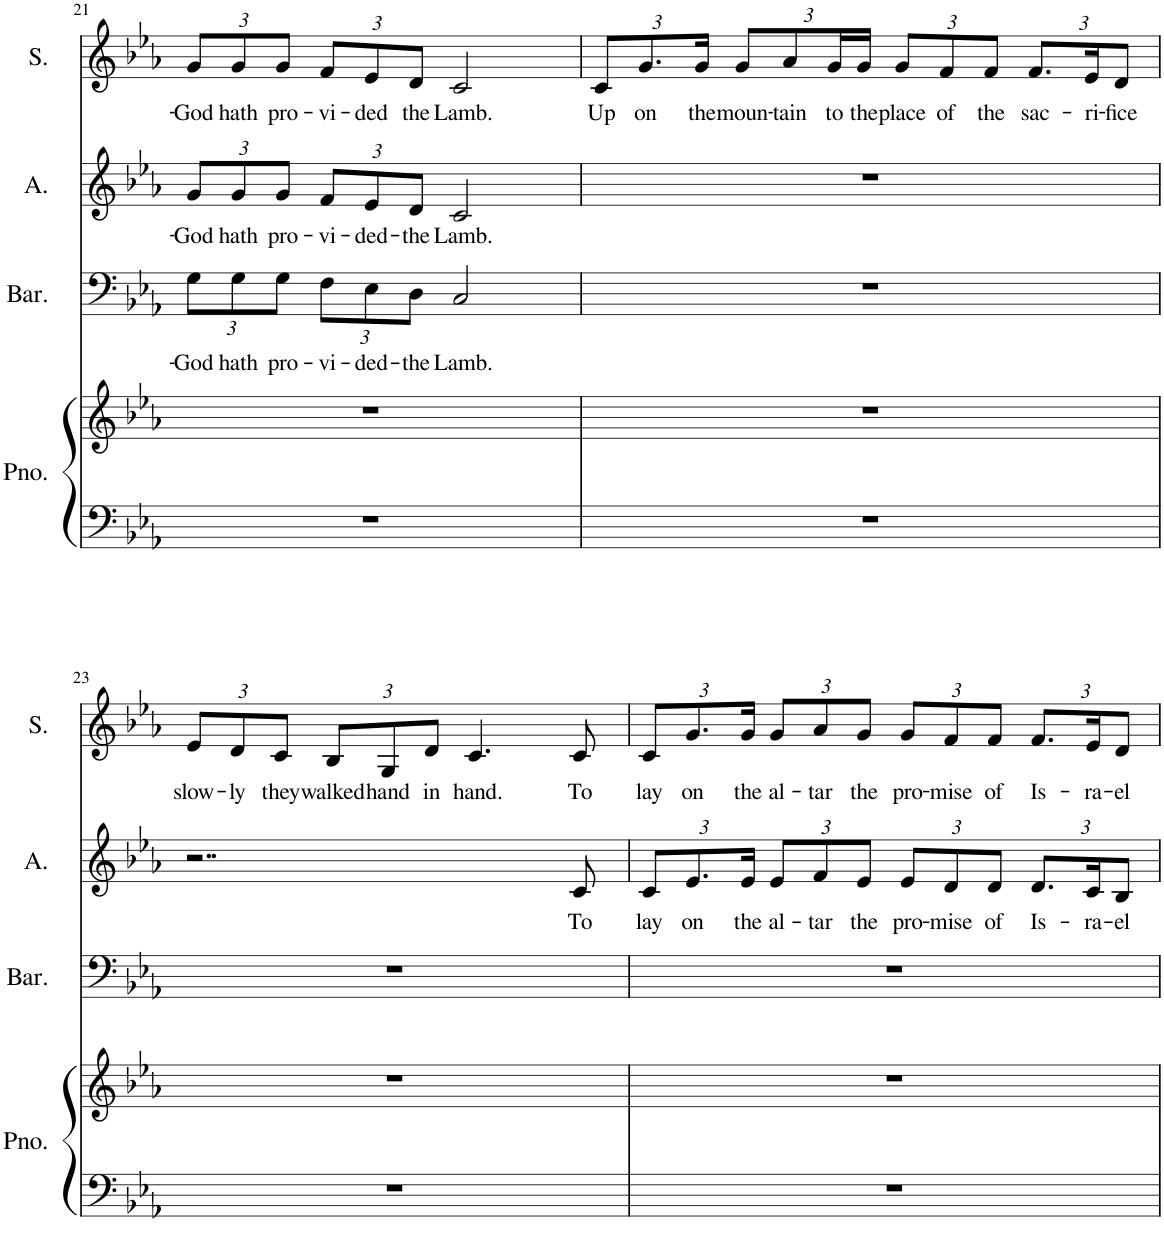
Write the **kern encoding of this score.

**kern	**kern	**kern	**text	**kern	**text	**kern	**text
*part4	*part4	*part3	*part3	*part2	*part2	*part1	*part1
*staff5	*staff4	*staff3	*staff3	*staff2	*staff2	*staff1	*staff1
*I"Piano	*	*I"Baritone	*	*I"Alto	*	*I"Soprano	*
*I'Pno.	*	*I'Bar.	*	*I'A.	*	*I'S.	*
!!LO:PB:g=z
*clefF4	*clefG2	*clefF4	*	*clefG2	*	*clefG2	*
*k[b-e-a-]	*k[b-e-a-]	*k[b-e-a-]	*	*k[b-e-a-]	*	*k[b-e-a-]	*
*M4/4	*M4/4	*M4/4	*	*M4/4	*	*M4/4	*
*	*	*Xbrackettup	*	*	*	*	*
=21	=21	=21	=21	=21	=21	=21	=21
!	!	!	!LO:LY:b	!	!	!	!
*	*	*	*	*Xbrackettup	*	*	*
!	!	!	!	!	!LO:LY:b	!	!
*	*	*	*	*	*	*Xbrackettup	*
!	!	!	!	!	!	!	!LO:LY:b
1r	1r	12G\L	-God	12g/L	-God	12g/L	-God
!	!	!	!LO:LY:b	!	!LO:LY:b	!	!LO:LY:b
.	.	12G\	hath	12g/	hath	12g/	hath
!	!	!	!LO:LY:b	!	!LO:LY:b	!	!LO:LY:b
.	.	12G\J	pro-	12g/J	pro-	12g/J	pro-
!	!	!	!LO:LY:b	!	!LO:LY:b	!	!LO:LY:b
.	.	12F\L	-vi-	12f/L	-vi-	12f/L	-vi-
!	!	!	!LO:LY:b	!	!LO:LY:b	!	!LO:LY:b
.	.	12E-\	-ded-	12e-/	-ded-	12e-/	-ded
!	!	!	!LO:LY:b	!	!LO:LY:b	!	!LO:LY:b
.	.	12D\J	the	12d/J	the	12d/J	the
!	!	!	!LO:LY:b	!	!LO:LY:b	!	!LO:LY:b
.	.	2C/	Lamb.	2c/	-Lamb.	2c/	Lamb.
=22	=22	=22	=22	=22	=22	=22	=22
!	!	!	!	!	!	!	!LO:LY:b
1r	1r	1r	.	1r	.	12c/L	Up
!	!	!	!	!	!	!	!LO:LY:b
.	.	.	.	.	.	12.g/	on
!	!	!	!	!	!	!	!LO:LY:b
.	.	.	.	.	.	24g/Jk	the
!	!	!	!	!	!	!	!LO:LY:b
.	.	.	.	.	.	12g/L	moun-
!	!	!	!	!	!	!	!LO:LY:b
.	.	.	.	.	.	12a-/	-tain
!	!	!	!	!	!	!	!LO:LY:b
.	.	.	.	.	.	24g/L	to
!	!	!	!	!	!	!	!LO:LY:b
.	.	.	.	.	.	24g/JJ	the
!	!	!	!	!	!	!	!LO:LY:b
.	.	.	.	.	.	12g/L	place
!	!	!	!	!	!	!	!LO:LY:b
.	.	.	.	.	.	12f/	of
!	!	!	!	!	!	!	!LO:LY:b
.	.	.	.	.	.	12f/J	the
!	!	!	!	!	!	!	!LO:LY:b
.	.	.	.	.	.	12.f/L	sac-
!	!	!	!	!	!	!	!LO:LY:b
.	.	.	.	.	.	24e-/K	-ri-
!	!	!	!	!	!	!	!LO:LY:b
.	.	.	.	.	.	12d/J	fice
!!LO:LB:g=z
=23	=23	=23	=23	=23	=23	=23	=23
!	!	!	!	!	!	!	!LO:LY:b
1r	1r	1r	.	2..r	.	12e-/L	slow-
!	!	!	!	!	!	!	!LO:LY:b
.	.	.	.	.	.	12d/	-ly
!	!	!	!	!	!	!	!LO:LY:b
.	.	.	.	.	.	12c/J	they
!	!	!	!	!	!	!	!LO:LY:b
.	.	.	.	.	.	12B-/L	walked
!	!	!	!	!	!	!	!LO:LY:b
.	.	.	.	.	.	12G/	hand
!	!	!	!	!	!	!	!LO:LY:b
.	.	.	.	.	.	12d/J	in
!	!	!	!	!	!	!	!LO:LY:b
.	.	.	.	.	.	4.c/	hand.
!	!	!	!	!	!LO:LY:b	!	!LO:LY:b
.	.	.	.	8c/	To	8c/	To
=24	=24	=24	=24	=24	=24	=24	=24
!	!	!	!	!	!LO:LY:b	!	!LO:LY:b
1r	1r	1r	.	12c/L	lay	12c/L	lay
!	!	!	!	!	!LO:LY:b	!	!LO:LY:b
.	.	.	.	12.e-/	on	12.g/	on
!	!	!	!	!	!LO:LY:b	!	!LO:LY:b
.	.	.	.	24e-/Jk	the	24g/Jk	the
!	!	!	!	!	!LO:LY:b	!	!LO:LY:b
.	.	.	.	12e-/L	al-	12g/L	al-
!	!	!	!	!	!LO:LY:b	!	!LO:LY:b
.	.	.	.	12f/	-tar	12a-/	-tar
!	!	!	!	!	!LO:LY:b	!	!LO:LY:b
.	.	.	.	12e-/J	the	12g/J	the
!	!	!	!	!	!LO:LY:b	!	!LO:LY:b
.	.	.	.	12e-/L	pro-	12g/L	pro-
!	!	!	!	!	!LO:LY:b	!	!LO:LY:b
.	.	.	.	12d/	-mise	12f/	-mise
!	!	!	!	!	!LO:LY:b	!	!LO:LY:b
.	.	.	.	12d/J	of	12f/J	of
!	!	!	!	!	!LO:LY:b	!	!LO:LY:b
.	.	.	.	12.d/L	Is-	12.f/L	Is-
!	!	!	!	!	!LO:LY:b	!	!LO:LY:b
.	.	.	.	24c/K	-ra-	24e-/K	-ra-
!	!	!	!	!	!LO:LY:b	!	!LO:LY:b
.	.	.	.	12B-/J	-el	12d/J	-el
=	=	=	=	=	=	=	=
*-	*-	*-	*-	*-	*-	*-	*-
